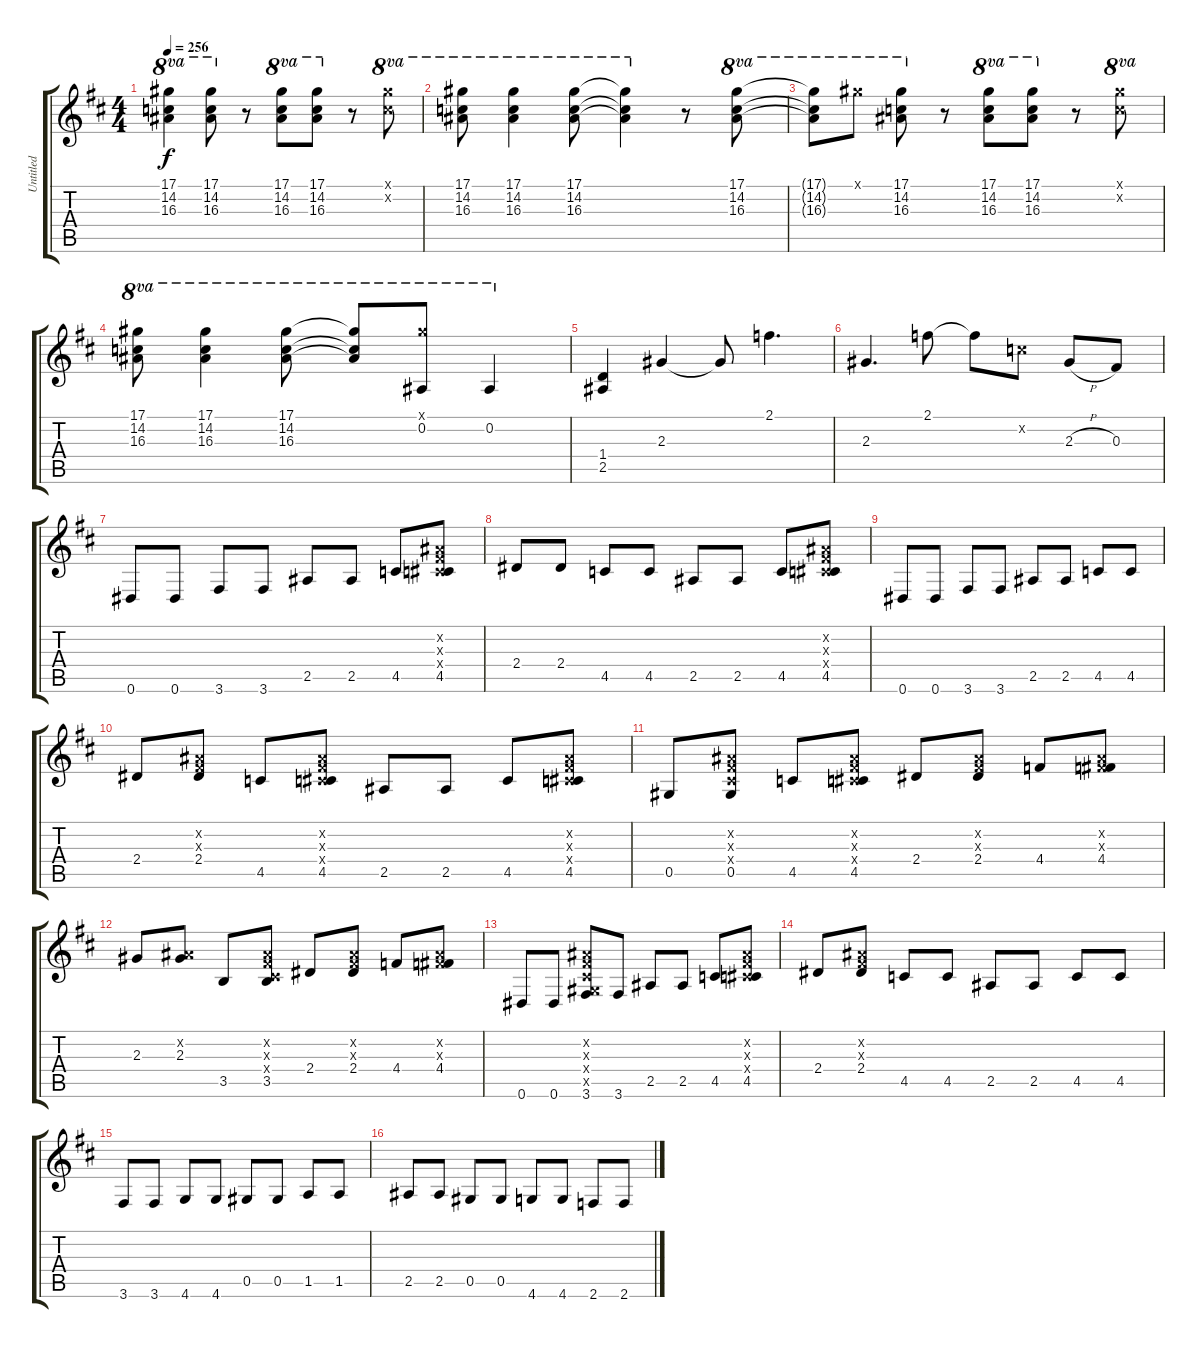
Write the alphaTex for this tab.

\track ("Untitled" "Untitled") {instrument distortionguitar}
\staff {score tabs}
\tuning (Eb4 Bb3 Gb3 Db3 Ab2 Eb2) {hide}
\ts (4 4)
\tempo 256
\clef g2
\ks d
(17.1{t} 14.2{t} 16.3{t}).4{ot 8va dy f} (17.1 14.2 16.3).8{ot 8va} r.8 (17.1 14.2 16.3).8{ot 8va} (17.1 14.2 16.3).8{ot 8va} r.8 (17.1{x} 14.2{x}).8{ot 8va} |
(17.1 14.2 16.3).8{ot 8va} (17.1 14.2 16.3).4{ot 8va} (17.1 14.2 16.3).8{ot 8va} (17.1{t} 14.2{t} 16.3{t}).4{ot 8va} r.8 (17.1 14.2 16.3).8{ot 8va} |
(17.1{t} 14.2{t} 16.3{t}).8{ot 8va} 17.1{x}.8{ot 8va} (17.1 14.2 16.3).8{ot 8va} r.8 (17.1 14.2 16.3).8{ot 8va} (17.1 14.2 16.3).8{ot 8va} r.8 (17.1{x} 14.2{x}).8{ot 8va} |
(17.1 14.2 16.3).8{ot 8va} (17.1 14.2 16.3).4{ot 8va} (17.1 14.2 16.3).8{ot 8va} (17.1{t} 14.2{t} 16.3{t}).8{ot 8va} (17.1{x} 0.2).8{ot 8va} 0.2.4{ot 8va} |
(1.4 2.5).4 2.3.4 2.3{t}.8 2.1.4{d} |
2.3.4{d} 2.1.8 2.1{t}.8 2.2{x}.8 2.3{h}.8 0.3.8 |
0.6.8 0.6.8 3.6.8 3.6.8 2.5.8 2.5.8 4.5.8 (0.2{x} 0.3{x} 0.4{x} 4.5).8 |
2.4.8 2.4.8 4.5.8 4.5.8 2.5.8 2.5.8 4.5.8 (0.2{x} 0.3{x} 0.4{x} 4.5).8 |
0.6.8 0.6.8 3.6.8 3.6.8 2.5.8 2.5.8 4.5.8 4.5.8 |
2.4.8 (0.2{x} 0.3{x} 2.4).8 4.5.8 (0.2{x} 0.3{x} 0.4{x} 4.5).8 2.5.8 2.5.8 4.5.8 (0.2{x} 0.3{x} 0.4{x} 4.5).8 |
0.5.8 (0.2{x} 0.3{x} 0.4{x} 0.5).8 4.5.8 (0.2{x} 0.3{x} 0.4{x} 4.5).8 2.4.8 (0.2{x} 0.3{x} 2.4).8 4.4.8 (0.2{x} 0.3{x} 4.4).8 |
2.3.8 (0.2{x} 2.3).8 3.5.8 (0.2{x} 0.3{x} 0.4{x} 3.5).8 2.4.8 (0.2{x} 0.3{x} 2.4).8 4.4.8 (0.2{x} 0.3{x} 4.4).8 |
0.6.8 0.6.8 (0.2{x} 0.3{x} 0.4{x} 0.5{x} 3.6).8 3.6.8 2.5.8 2.5.8 4.5.8 (0.2{x} 0.3{x} 0.4{x} 4.5).8 |
2.4.8 (0.2{x} 0.3{x} 2.4).8 4.5.8 4.5.8 2.5.8 2.5.8 4.5.8 4.5.8 |
3.6.8 3.6.8 4.6.8 4.6.8 0.5.8 0.5.8 1.5.8 1.5.8 |
2.5.8 2.5.8 0.5.8 0.5.8 4.6.8 4.6.8 2.6.8 2.6.8
